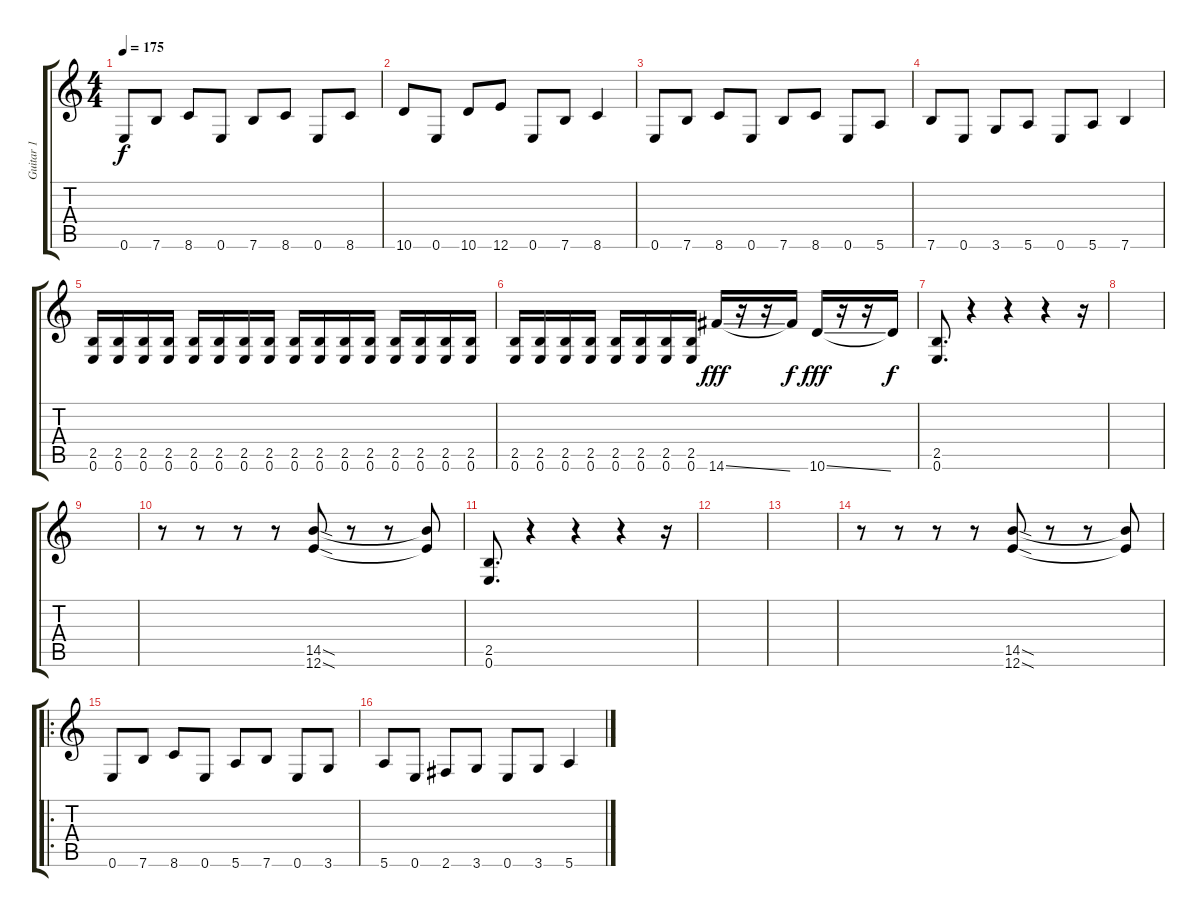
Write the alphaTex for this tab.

\track ("Guitar 1" "Guitar 1") {instrument distortionguitar}
\staff {score tabs}
\tuning (E4 B3 G3 D3 A2 E2) {hide}
\ts (4 4)
\tempo 175
\clef g2
\ks c
0.6.8{dy f} 7.6.8 8.6.8 0.6.8 7.6.8 8.6.8 0.6.8 8.6.8 |
10.6.8 0.6.8 10.6.8 12.6.8 0.6.8 7.6.8 8.6.4 |
0.6.8 7.6.8 8.6.8 0.6.8 7.6.8 8.6.8 0.6.8 5.6.8 |
7.6.8 0.6.8 3.6.8 5.6.8 0.6.8 5.6.8 7.6.4 |
(2.5 0.6).16 (2.5 0.6).16 (2.5 0.6).16 (2.5 0.6).16 (2.5 0.6).16 (2.5 0.6).16 (2.5 0.6).16 (2.5 0.6).16 (2.5 0.6).16 (2.5 0.6).16 (2.5 0.6).16 (2.5 0.6).16 (2.5 0.6).16 (2.5 0.6).16 (2.5 0.6).16 (2.5 0.6).16 |
(2.5 0.6).16 (2.5 0.6).16 (2.5 0.6).16 (2.5 0.6).16 (2.5 0.6).16 (2.5 0.6).16 (2.5 0.6).16 (2.5 0.6).16 14.6{ss}.16{dy fff} r.16 r.16 14.6{t}.16{dy f} 10.6{ss}.16{dy fff} r.16 r.16 10.6{t}.16{dy f} |
(2.5 0.6).8{d} r.4 r.4 r.4 r.16 |
|
|
r.8 r.8 r.8 r.8 (14.5{sod} 12.6{sod}).8 r.8 r.8 (14.5{t} 12.6{t}).8 |
(2.5 0.6).8{d} r.4 r.4 r.4 r.16 |
|
|
r.8 r.8 r.8 r.8 (14.5{sod} 12.6{sod}).8 r.8 r.8 (14.5{t} 12.6{t}).8 |
\ro
0.6.8 7.6.8 8.6.8 0.6.8 5.6.8 7.6.8 0.6.8 3.6.8 |
5.6.8 0.6.8 2.6.8 3.6.8 0.6.8 3.6.8 5.6.4
